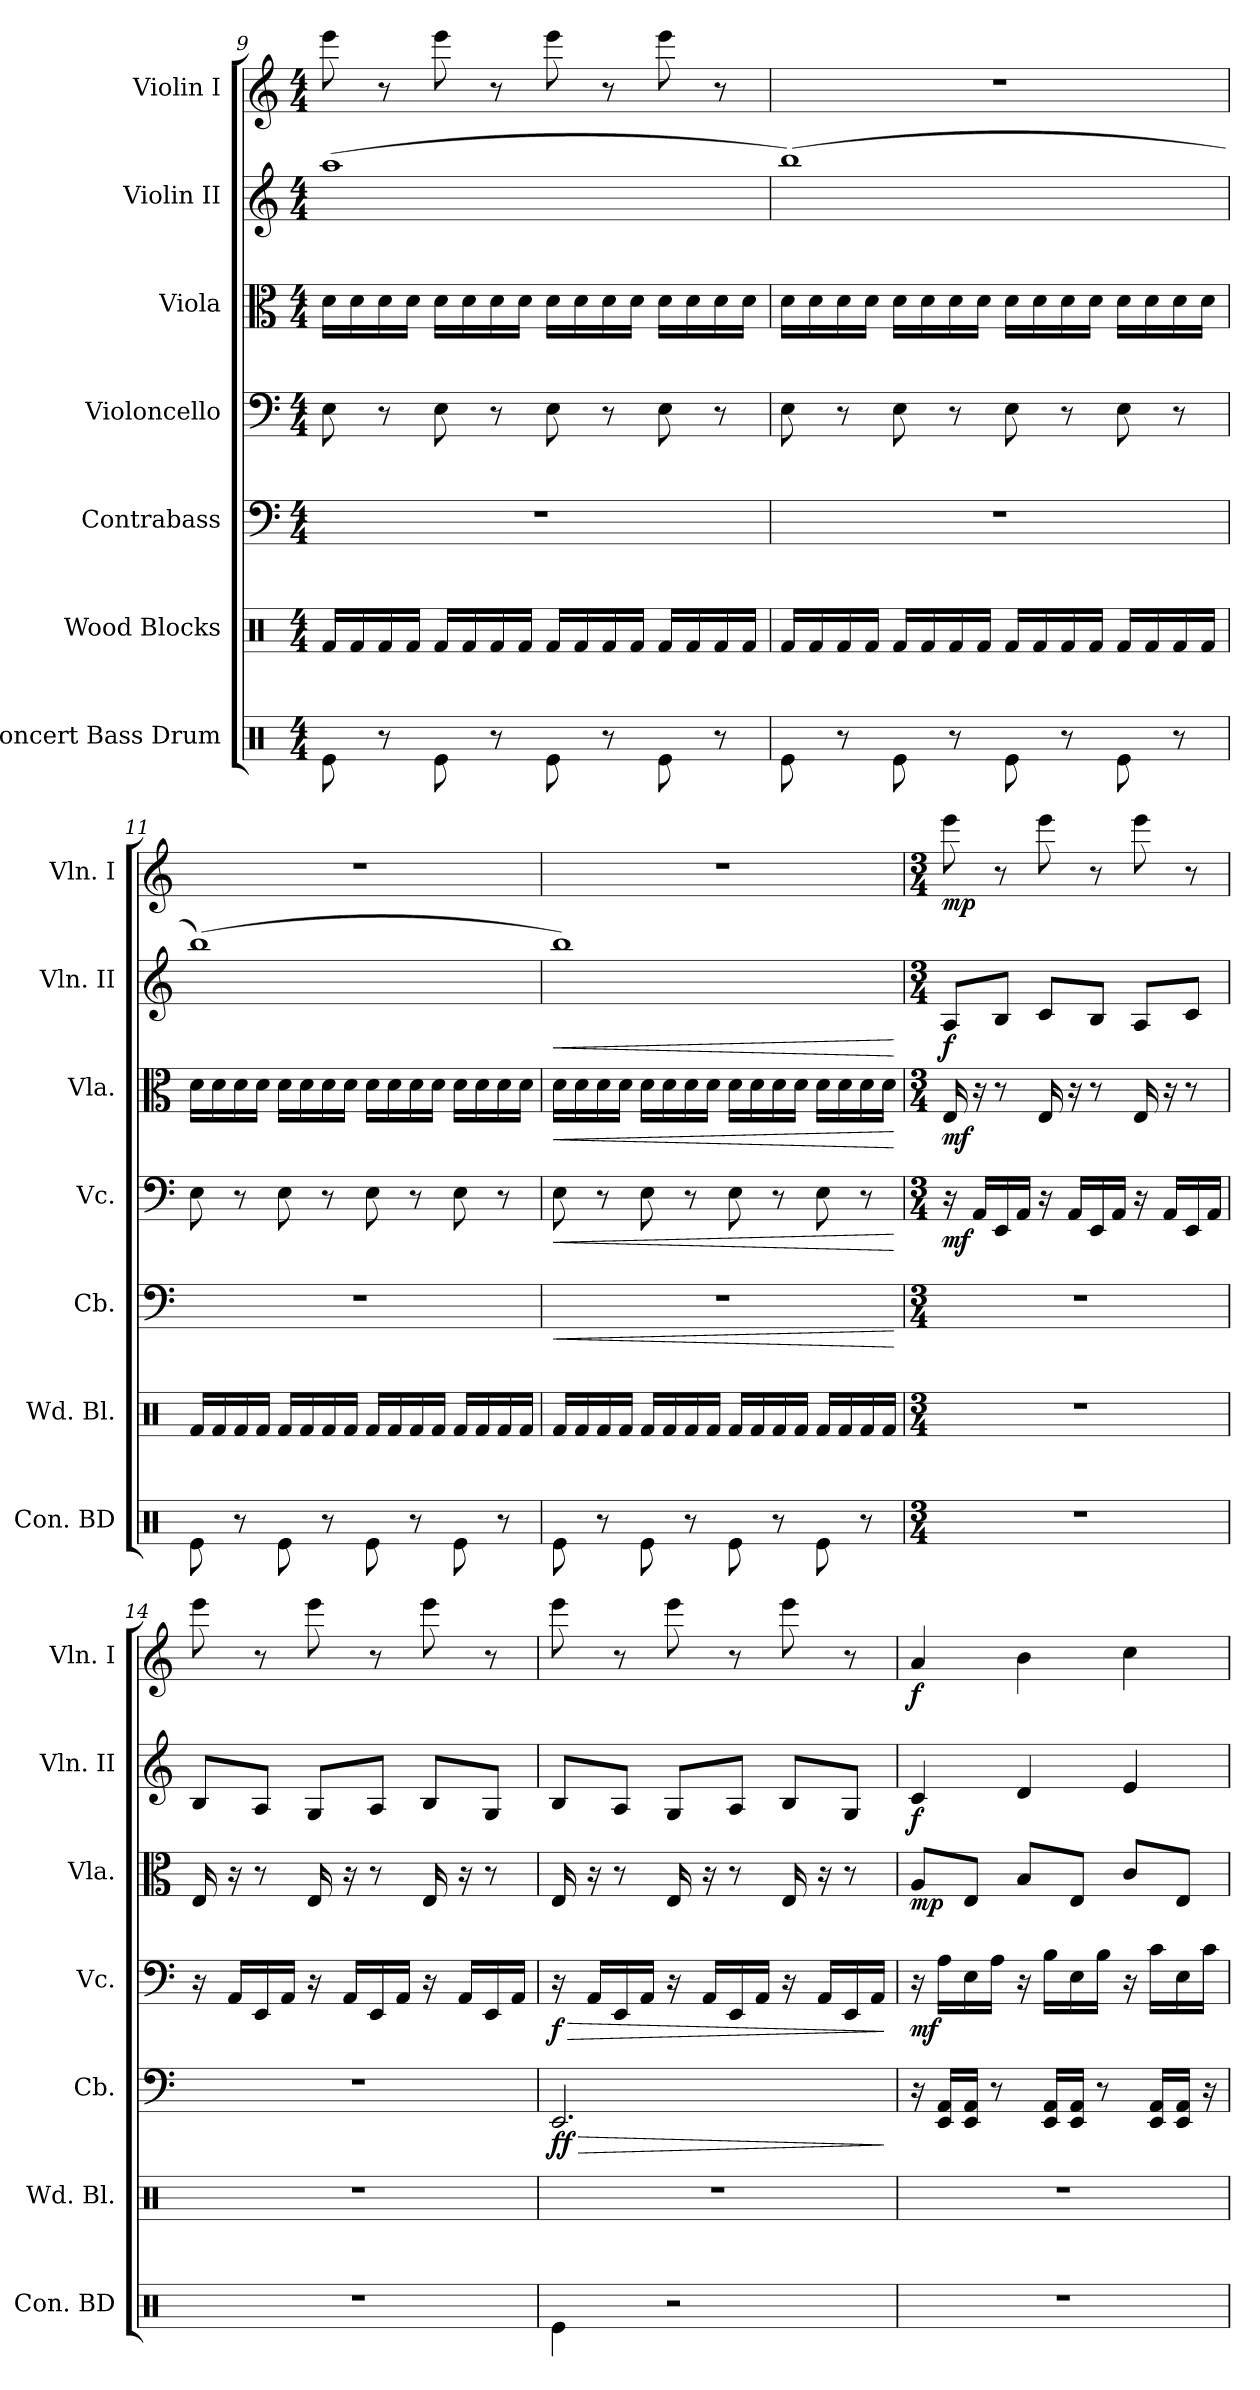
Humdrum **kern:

**kern	**kern	**kern	**dynam	**kern	**dynam	**kern	**dynam	**kern	**dynam	**kern	**dynam
*part7	*part6	*part5	*part5	*part4	*part4	*part3	*part3	*part2	*part2	*part1	*part1
*staff7	*staff6	*staff5	*staff5	*staff4	*staff4	*staff3	*staff3	*staff2	*staff2	*staff1	*staff1
*I"Concert Bass Drum	*I"Wood Blocks	*I"Contrabass	*	*I"Violoncello	*	*I"Viola	*	*I"Violin II	*	*I"Violin I	*
*I'Con. BD	*I'Wd. Bl.	*I'Cb.	*	*I'Vc.	*	*I'Vla.	*	*I'Vln. II	*	*I'Vln. I	*
!!LO:PB:g=z
*clefX	*clefX	*clefF4	*	*clefF4	*	*clefC3	*	*clefG2	*	*clefG2	*
*	*	*ITrd7c12	*	*	*	*	*	*	*	*	*
*k[]	*k[]	*k[]	*	*k[]	*	*k[]	*	*k[]	*	*k[]	*
*M4/4	*M4/4	*M4/4	*	*M4/4	*	*M4/4	*	*M4/4	*	*M4/4	*
=9	=9	=9	=9	=9	=9	=9	=9	=9	=9	=9	=9
8Re\	16Rf/LL	1r	.	8E\	.	16d\LL	.	(>1aa	.	8eee\	.
.	16Rf/	.	.	.	.	16d\	.	.	.	.	.
8r	16Rf/	.	.	8r	.	16d\	.	.	.	8r	.
.	16Rf/JJ	.	.	.	.	16d\JJ	.	.	.	.	.
8Re\	16Rf/LL	.	.	8E\	.	16d\LL	.	.	.	8eee\	.
.	16Rf/	.	.	.	.	16d\	.	.	.	.	.
8r	16Rf/	.	.	8r	.	16d\	.	.	.	8r	.
.	16Rf/JJ	.	.	.	.	16d\JJ	.	.	.	.	.
8Re\	16Rf/LL	.	.	8E\	.	16d\LL	.	.	.	8eee\	.
.	16Rf/	.	.	.	.	16d\	.	.	.	.	.
8r	16Rf/	.	.	8r	.	16d\	.	.	.	8r	.
.	16Rf/JJ	.	.	.	.	16d\JJ	.	.	.	.	.
8Re\	16Rf/LL	.	.	8E\	.	16d\LL	.	.	.	8eee\	.
.	16Rf/	.	.	.	.	16d\	.	.	.	.	.
8r	16Rf/	.	.	8r	.	16d\	.	.	.	8r	.
.	16Rf/JJ	.	.	.	.	16d\JJ	.	.	.	.	.
=10	=10	=10	=10	=10	=10	=10	=10	=10	=10	=10	=10
8Re\	16Rf/LL	1r	.	8E\	.	16d\LL	.	(>1bb)	.	1r	.
.	16Rf/	.	.	.	.	16d\	.	.	.	.	.
8r	16Rf/	.	.	8r	.	16d\	.	.	.	.	.
.	16Rf/JJ	.	.	.	.	16d\JJ	.	.	.	.	.
8Re\	16Rf/LL	.	.	8E\	.	16d\LL	.	.	.	.	.
.	16Rf/	.	.	.	.	16d\	.	.	.	.	.
8r	16Rf/	.	.	8r	.	16d\	.	.	.	.	.
.	16Rf/JJ	.	.	.	.	16d\JJ	.	.	.	.	.
8Re\	16Rf/LL	.	.	8E\	.	16d\LL	.	.	.	.	.
.	16Rf/	.	.	.	.	16d\	.	.	.	.	.
8r	16Rf/	.	.	8r	.	16d\	.	.	.	.	.
.	16Rf/JJ	.	.	.	.	16d\JJ	.	.	.	.	.
8Re\	16Rf/LL	.	.	8E\	.	16d\LL	.	.	.	.	.
.	16Rf/	.	.	.	.	16d\	.	.	.	.	.
8r	16Rf/	.	.	8r	.	16d\	.	.	.	.	.
.	16Rf/JJ	.	.	.	.	16d\JJ	.	.	.	.	.
!!LO:LB:g=z
=11	=11	=11	=11	=11	=11	=11	=11	=11	=11	=11	=11
8Re\	16Rf/LL	1r	.	8E\	.	16d\LL	.	(>1bb)	.	1r	.
.	16Rf/	.	.	.	.	16d\	.	.	.	.	.
8r	16Rf/	.	.	8r	.	16d\	.	.	.	.	.
.	16Rf/JJ	.	.	.	.	16d\JJ	.	.	.	.	.
8Re\	16Rf/LL	.	.	8E\	.	16d\LL	.	.	.	.	.
.	16Rf/	.	.	.	.	16d\	.	.	.	.	.
8r	16Rf/	.	.	8r	.	16d\	.	.	.	.	.
.	16Rf/JJ	.	.	.	.	16d\JJ	.	.	.	.	.
8Re\	16Rf/LL	.	.	8E\	.	16d\LL	.	.	.	.	.
.	16Rf/	.	.	.	.	16d\	.	.	.	.	.
8r	16Rf/	.	.	8r	.	16d\	.	.	.	.	.
.	16Rf/JJ	.	.	.	.	16d\JJ	.	.	.	.	.
8Re\	16Rf/LL	.	.	8E\	.	16d\LL	.	.	.	.	.
.	16Rf/	.	.	.	.	16d\	.	.	.	.	.
8r	16Rf/	.	.	8r	.	16d\	.	.	.	.	.
.	16Rf/JJ	.	.	.	.	16d\JJ	.	.	.	.	.
=12	=12	=12	=12	=12	=12	=12	=12	=12	=12	=12	=12
!	!	!	!LO:HP:b	!	!LO:HP:b	!	!LO:HP:b	!	!LO:HP:b	!	!
8Re\	16Rf/LL	1r	<	8E\	<	16d\LL	<	1bb)	<	1r	.
.	16Rf/	.	.	.	.	16d\	.	.	.	.	.
8r	16Rf/	.	.	8r	.	16d\	.	.	.	.	.
.	16Rf/JJ	.	.	.	.	16d\JJ	.	.	.	.	.
8Re\	16Rf/LL	.	.	8E\	.	16d\LL	.	.	.	.	.
.	16Rf/	.	.	.	.	16d\	.	.	.	.	.
8r	16Rf/	.	.	8r	.	16d\	.	.	.	.	.
.	16Rf/JJ	.	.	.	.	16d\JJ	.	.	.	.	.
8Re\	16Rf/LL	.	.	8E\	.	16d\LL	.	.	.	.	.
.	16Rf/	.	.	.	.	16d\	.	.	.	.	.
8r	16Rf/	.	.	8r	.	16d\	.	.	.	.	.
.	16Rf/JJ	.	.	.	.	16d\JJ	.	.	.	.	.
8Re\	16Rf/LL	.	.	8E\	.	16d\LL	.	.	.	.	.
.	16Rf/	.	.	.	.	16d\	.	.	.	.	.
8r	16Rf/	.	.	8r	.	16d\	.	.	.	.	.
.	16Rf/JJ	.	.	.	.	16d\JJ	.	.	.	.	.
.	.	.	[	.	[	.	[	.	[	.	.
!!LO:PB:g=z
=13	=13	=13	=13	=13	=13	=13	=13	=13	=13	=13	=13
*M3/4	*M3/4	*M3/4	*	*M3/4	*	*M3/4	*	*M3/4	*	*M3/4	*
!	!	!	!	!	!LO:DY:b	!	!LO:DY:b	!	!LO:DY:b	!	!LO:DY:b
2.r	2.r	2.r	.	16r	mf	16E/	mf	8A/L	f	8eee\	mp
.	.	.	.	16AA/LL	.	16r	.	.	.	.	.
.	.	.	.	16EE/	.	8r	.	8B/J	.	8r	.
.	.	.	.	16AA/JJ	.	.	.	.	.	.	.
.	.	.	.	16r	.	16E/	.	8c/L	.	8eee\	.
.	.	.	.	16AA/LL	.	16r	.	.	.	.	.
.	.	.	.	16EE/	.	8r	.	8B/J	.	8r	.
.	.	.	.	16AA/JJ	.	.	.	.	.	.	.
.	.	.	.	16r	.	16E/	.	8A/L	.	8eee\	.
.	.	.	.	16AA/LL	.	16r	.	.	.	.	.
.	.	.	.	16EE/	.	8r	.	8c/J	.	8r	.
.	.	.	.	16AA/JJ	.	.	.	.	.	.	.
=14	=14	=14	=14	=14	=14	=14	=14	=14	=14	=14	=14
2.r	2.r	2.r	.	16r	.	16E/	.	8B/L	.	8eee\	.
.	.	.	.	16AA/LL	.	16r	.	.	.	.	.
.	.	.	.	16EE/	.	8r	.	8A/J	.	8r	.
.	.	.	.	16AA/JJ	.	.	.	.	.	.	.
.	.	.	.	16r	.	16E/	.	8G/L	.	8eee\	.
.	.	.	.	16AA/LL	.	16r	.	.	.	.	.
.	.	.	.	16EE/	.	8r	.	8A/J	.	8r	.
.	.	.	.	16AA/JJ	.	.	.	.	.	.	.
.	.	.	.	16r	.	16E/	.	8B/L	.	8eee\	.
.	.	.	.	16AA/LL	.	16r	.	.	.	.	.
.	.	.	.	16EE/	.	8r	.	8G/J	.	8r	.
.	.	.	.	16AA/JJ	.	.	.	.	.	.	.
=15	=15	=15	=15	=15	=15	=15	=15	=15	=15	=15	=15
!	!	!	!LO:HP:b	!	!LO:HP:b	!	!	!	!	!	!
!	!	!	!LO:DY:n=1:b	!	!LO:DY:n=1:b	!	!	!	!	!	!
4Re\	2.r	2.EEE/	> ff	16r	> f	16E/	.	8B/L	.	8eee\	.
.	.	.	.	16AA/LL	.	16r	.	.	.	.	.
.	.	.	.	16EE/	.	8r	.	8A/J	.	8r	.
.	.	.	.	16AA/JJ	.	.	.	.	.	.	.
2r	.	.	.	16r	.	16E/	.	8G/L	.	8eee\	.
.	.	.	.	16AA/LL	.	16r	.	.	.	.	.
.	.	.	.	16EE/	.	8r	.	8A/J	.	8r	.
.	.	.	.	16AA/JJ	.	.	.	.	.	.	.
.	.	.	.	16r	.	16E/	.	8B/L	.	8eee\	.
.	.	.	.	16AA/LL	.	16r	.	.	.	.	.
.	.	.	.	16EE/	.	8r	.	8G/J	.	8r	.
.	.	.	.	16AA/JJ	.	.	.	.	.	.	.
.	.	.	]	.	]	.	.	.	.	.	.
!!LO:LB:g=z
=16	=16	=16	=16	=16	=16	=16	=16	=16	=16	=16	=16
!	!	!	!	!	!LO:DY:b	!	!LO:DY:b	!	!LO:DY:b	!	!LO:DY:b
2.r	2.r	16r	.	16r	mf	8A/L	mp	4c/	f	4a/	f
.	.	16EEE/ 16AAA/LL	.	16A\LL	.	.	.	.	.	.	.
.	.	16EEE/ 16AAA/JJ	.	16E\	.	8E/J	.	.	.	.	.
.	.	8r	.	16A\JJ	.	.	.	.	.	.	.
.	.	.	.	16r	.	8B/L	.	4d/	.	4b\	.
.	.	16EEE/ 16AAA/LL	.	16B\LL	.	.	.	.	.	.	.
.	.	16EEE/ 16AAA/JJ	.	16E\	.	8E/J	.	.	.	.	.
.	.	8r	.	16B\JJ	.	.	.	.	.	.	.
.	.	.	.	16r	.	8c/L	.	4e/	.	4cc\	.
.	.	16EEE/ 16AAA/LL	.	16c\LL	.	.	.	.	.	.	.
.	.	16EEE/ 16AAA/JJ	.	16E\	.	8E/J	.	.	.	.	.
.	.	16r	.	16c\JJ	.	.	.	.	.	.	.
=	=	=	=	=	=	=	=	=	=	=	=
*-	*-	*-	*-	*-	*-	*-	*-	*-	*-	*-	*-
